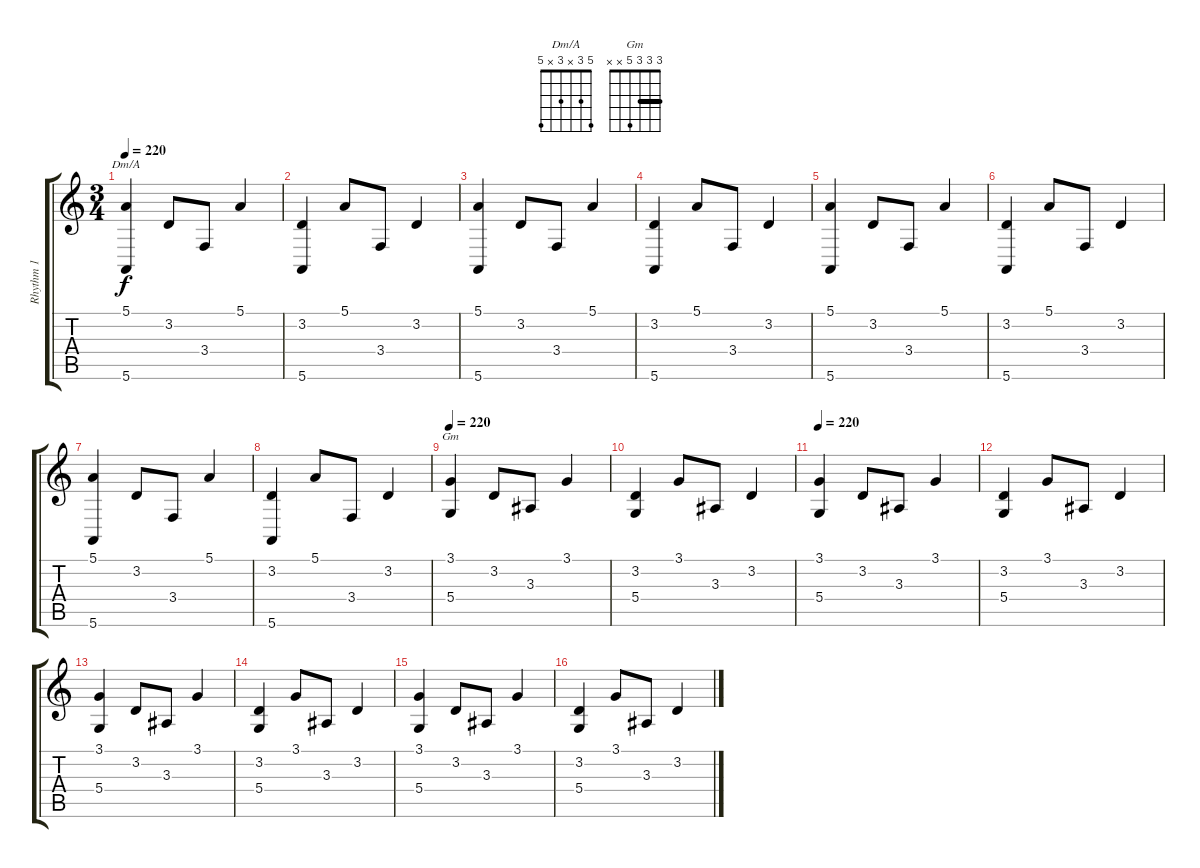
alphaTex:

\track ("Rhythm 1" "Rhythm 1") {instrument harpsichord}
\staff {score tabs}
\tuning (E4 B3 G3 D3 A2 E2) {hide}
\chord ("Dm/A" 5 3 x 3 x 5)
\chord ("Gm" 3 3 3 5 x x) {barre 3}
\ts (3 4)
\tempo 220
\clef g2
\ks c
(5.1 5.6).4{ch "Dm/A" dy f} 3.2.8 3.4.8 5.1.4 |
(3.2 5.6).4 5.1.8 3.4.8 3.2.4 |
(5.1 5.6).4 3.2.8 3.4.8 5.1.4 |
(3.2 5.6).4 5.1.8 3.4.8 3.2.4 |
(5.1 5.6).4 3.2.8 3.4.8 5.1.4 |
(3.2 5.6).4 5.1.8 3.4.8 3.2.4 |
(5.1 5.6).4 3.2.8 3.4.8 5.1.4 |
(3.2 5.6).4 5.1.8 3.4.8 3.2.4 |
\tempo 220
(3.1 5.4).4{ch "Gm"} 3.2.8 3.3.8 3.1.4 |
(3.2 5.4).4 3.1.8 3.3.8 3.2.4 |
\tempo 220
(3.1 5.4).4 3.2.8 3.3.8 3.1.4 |
(3.2 5.4).4 3.1.8 3.3.8 3.2.4 |
(3.1 5.4).4 3.2.8 3.3.8 3.1.4 |
(3.2 5.4).4 3.1.8 3.3.8 3.2.4 |
(3.1 5.4).4 3.2.8 3.3.8 3.1.4 |
(3.2 5.4).4 3.1.8 3.3.8 3.2.4
